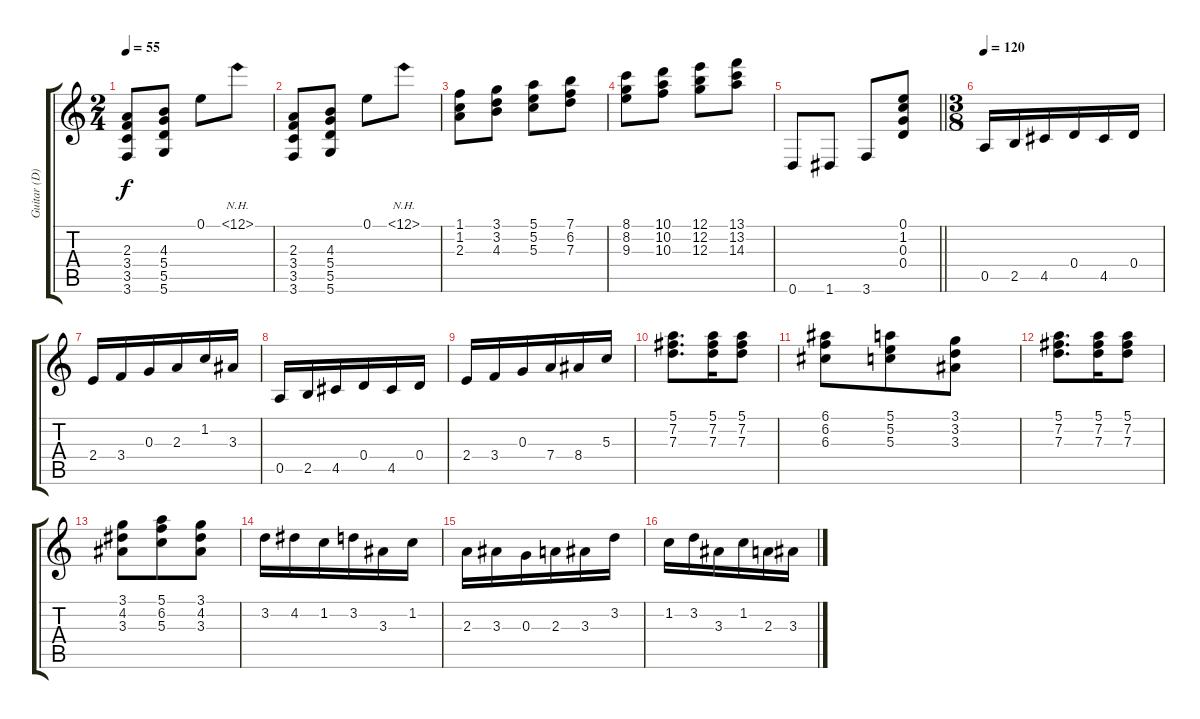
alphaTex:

\track ("Guitar (D)" "Guitar (D)") {instrument acousticguitarnylon}
\staff {score tabs}
\tuning (E4 B3 G3 D3 A2 D2) {hide}
\ts (2 4)
\tempo 55
\clef g2
\ks aminor
(2.3 3.4 3.5 3.6).8{dy f} (4.3 5.4 5.5 5.6).8 0.1.8 12.1{nh}.8 |
(2.3 3.4 3.5 3.6).8 (4.3 5.4 5.5 5.6).8 0.1.8 12.1{nh}.8 |
(1.1 1.2 2.3).8 (3.1 3.2 4.3).8 (5.1 5.2 5.3).8 (7.1 6.2 7.3).8 |
(8.1 8.2 9.3).8 (10.1 10.2 10.3).8 (12.1 12.2 12.3).8 (13.1 13.2 14.3).8 |
\barLineRight lightlight
0.6.8 1.6.8 3.6.8 (0.1 1.2 0.3 0.4).8 |
\ts (3 8)
\tempo 120
0.5.16 2.5.16 4.5.16 0.4.16 4.5.16 0.4.16 |
2.4.16 3.4.16 0.3.16 2.3.16 1.2.16 3.3.16 |
0.5.16 2.5.16 4.5.16 0.4.16 4.5.16 0.4.16 |
2.4.16 3.4.16 0.3.16 7.4.16 8.4.16 5.3.16 |
(5.1 7.2 7.3).8{d} (5.1 7.2 7.3).16 (5.1 7.2 7.3).8 |
(6.1 6.2 6.3).8 (5.1 5.2 5.3).8 (3.1 3.2 3.3).8 |
(5.1 7.2 7.3).8{d} (5.1 7.2 7.3).16 (5.1 7.2 7.3).8 |
(3.1 4.2 3.3).8 (5.1 6.2 5.3).8 (3.1 4.2 3.3).8 |
3.2.16 4.2.16 1.2.16 3.2.16 3.3.16 1.2.16 |
2.3.16 3.3.16 0.3.16 2.3.16 3.3.16 3.2.16 |
1.2.16 3.2.16 3.3.16 1.2.16 2.3.16 3.3.16
